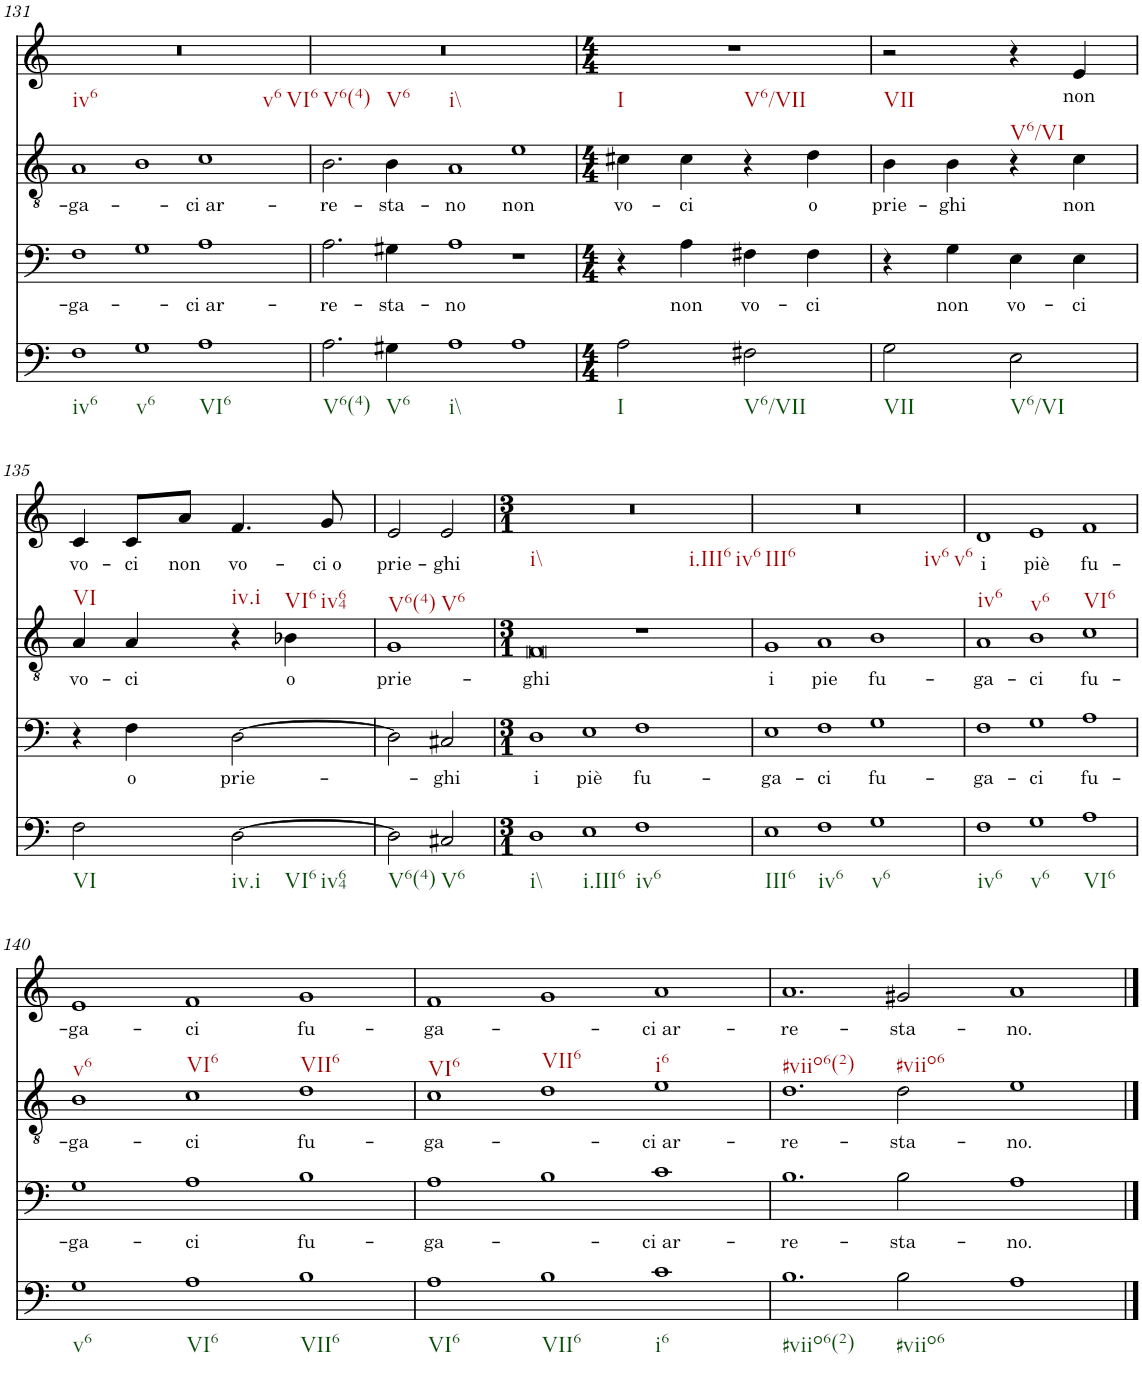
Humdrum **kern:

**kern	**kern	**text	**kern	**text	**kern	**text
*part4	*part3	*part3	*part2	*part2	*part1	*part1
*staff4	*staff3	*staff3	*staff2	*staff2	*staff1	*staff1
*I"unbenannt4	*I"unbenannt3	*	*I"unbenannt2	*	*I"unbenannt1	*
!!LO:PB:g=z
*clefF4	*clefF4	*	*clefGv2	*	*clefG2	*
*k[]	*k[]	*	*k[]	*	*k[]	*
*M3/1	*M3/1	*	*M3/1	*	*M3/1	*
=131	=131	=131	=131	=131	=131	=131
!	!	!	!	!	!LO:TX:b:t=iv6	!
!	!	!	!	!	!LO:TX:b:t=v6	!
!	!	!	!	!	!LO:TX:b:t=VI6	!
!LO:TX:b:t=iv6	!	!	!	!	!	!
!	!	!LO:LY:b	!	!LO:LY:b	!	!
1F	1F	ga-	1A	ga-	0.r	.
!LO:TX:b:t=v6	!	!	!	!	!	!
1G	1G	.	1B	.	.	.
!LO:TX:b:t=VI6	!	!	!	!	!	!
!	!	!LO:LY:b	!	!LO:LY:b	!	!
1A	1A	ci ar-	1c	ci ar-	.	.
=132	=132	=132	=132	=132	=132	=132
!	!	!	!	!	!LO:TX:b:t=V6(4)	!
!	!	!	!	!	!LO:TX:b:t=V6	!
!	!	!	!	!	!LO:TX:b:t=i\\	!
!LO:TX:b:t=V6(4)	!	!	!	!	!	!
!	!	!LO:LY:b	!	!LO:LY:b	!	!
2.A\	2.A\	re-	2.B\	re-	0.r	.
!LO:TX:b:t=V6	!	!	!	!	!	!
!	!	!LO:LY:b	!	!LO:LY:b	!	!
4G#X\	4G#X\	sta-	4B\	sta-	.	.
!LO:TX:b:t=i\\	!	!	!	!	!	!
!	!	!LO:LY:b	!	!LO:LY:b	!	!
1A	1A	no	1A	no	.	.
!	!	!	!	!LO:LY:b	!	!
1A	1r	.	1e	non	.	.
=133	=133	=133	=133	=133	=133	=133
*M4/4	*M4/4	*	*M4/4	*	*M4/4	*
!	!	!	!	!	!LO:TX:b:t=I	!
!	!	!	!	!	!LO:TX:b:t=V6/VII	!
!LO:TX:b:t=I	!	!	!	!	!	!
!	!	!	!	!LO:LY:b	!	!
2A\	4r	.	4c#X\	vo-	1r	.
!	!	!LO:LY:b	!	!LO:LY:b	!	!
.	4A\	non	4c#\	ci	.	.
!LO:TX:b:t=V6/VII	!	!	!	!	!	!
!	!	!LO:LY:b	!	!	!	!
2F#X\	4F#X\	vo-	4r	.	.	.
!	!	!LO:LY:b	!	!LO:LY:b	!	!
.	4F#\	ci	4d\	o	.	.
=134	=134	=134	=134	=134	=134	=134
!	!	!	!	!	!LO:TX:b:t=VII	!
!LO:TX:b:t=VII	!	!	!	!	!	!
!	!	!	!	!LO:LY:b	!	!
2G\	4r	.	4B\	prie-	2r	.
!	!	!LO:LY:b	!	!LO:LY:b	!	!
.	4G\	non	4B\	ghi	.	.
!	!	!	!	!	!LO:TX:b:t=V6/VI	!
!LO:TX:b:t=V6/VI	!	!	!	!	!	!
!	!	!LO:LY:b	!	!	!	!
2E\	4E\	vo-	4r	.	4r	.
!	!	!LO:LY:b	!	!LO:LY:b	!	!LO:LY:b
.	4E\	ci	4c\	non	4e/	non
!!LO:LB:g=z
=135	=135	=135	=135	=135	=135	=135
!	!	!	!	!	!LO:TX:b:t=VI	!
!LO:TX:b:t=VI	!	!	!	!	!	!
!	!	!	!	!LO:LY:b	!	!LO:LY:b
2F\	4r	.	4A/	vo-	4c/	vo-
!	!	!LO:LY:b	!	!LO:LY:b	!	!LO:LY:b
.	4F\	o	4A/	ci	8c/L	ci
!	!	!	!	!	!	!LO:LY:b
.	.	.	.	.	8a/J	non
!	!	!	!	!	!LO:TX:b:t=iv.i	!
!	!	!	!	!	!LO:TX:b:t=VI6	!
!LO:TX:b:t=iv.i	!	!	!	!	!	!
!LO:TX:b:t=VI6	!	!	!	!	!	!
!LO:TX:b:t=iv64	!	!	!	!	!	!
!	!	!LO:LY:b	!	!	!	!LO:LY:b
[2D\	[2D\	prie-	4r	.	4.f/	vo-
!	!	!	!	!LO:LY:b	!	!
.	.	.	4B-X\	o	.	.
!	!	!	!	!	!LO:TX:b:t=iv64	!
!	!	!	!	!	!	!LO:LY:b
.	.	.	.	.	8g/	ci o
=136	=136	=136	=136	=136	=136	=136
!	!	!	!	!	!LO:TX:b:t=V6(4)	!
!LO:TX:b:t=V6(4)	!	!	!	!	!	!
!	!	!	!	!LO:LY:b	!	!LO:LY:b
2D\]	2D\]	.	1G	prie-	2e/	prie-
!	!	!	!	!	!LO:TX:b:t=V6	!
!LO:TX:b:t=V6	!	!	!	!	!	!
!	!	!LO:LY:b	!	!	!	!LO:LY:b
2C#X/	2C#X/	ghi	.	.	2e/	ghi
=137	=137	=137	=137	=137	=137	=137
*M3/1	*M3/1	*	*M3/1	*	*M3/1	*
!	!	!	!	!	!LO:TX:b:t=i\\	!
!	!	!	!	!	!LO:TX:b:t=i.III6	!
!	!	!	!	!	!LO:TX:b:t=iv6	!
!LO:TX:b:t=i\\	!	!	!	!	!	!
!	!	!LO:LY:b	!	!LO:LY:b	!	!
1D	1D	i	0F	ghi	0.r	.
!LO:TX:b:t=i.III6	!	!	!	!	!	!
!	!	!LO:LY:b	!	!	!	!
1E	1E	piè	.	.	.	.
!LO:TX:b:t=iv6	!	!	!	!	!	!
!	!	!LO:LY:b	!	!	!	!
1F	1F	fu-	1r	.	.	.
=138	=138	=138	=138	=138	=138	=138
!	!	!	!	!	!LO:TX:b:t=III6	!
!	!	!	!	!	!LO:TX:b:t=iv6	!
!	!	!	!	!	!LO:TX:b:t=v6	!
!LO:TX:b:t=III6	!	!	!	!	!	!
!	!	!LO:LY:b	!	!LO:LY:b	!	!
1E	1E	ga-	1G	i	0.r	.
!LO:TX:b:t=iv6	!	!	!	!	!	!
!	!	!LO:LY:b	!	!LO:LY:b	!	!
1F	1F	ci	1A	pie	.	.
!LO:TX:b:t=v6	!	!	!	!	!	!
!	!	!LO:LY:b	!	!LO:LY:b	!	!
1G	1G	fu-	1B	fu-	.	.
=139	=139	=139	=139	=139	=139	=139
!	!	!	!	!	!LO:TX:b:t=iv6	!
!LO:TX:b:t=iv6	!	!	!	!	!	!
!	!	!LO:LY:b	!	!LO:LY:b	!	!LO:LY:b
1F	1F	ga-	1A	ga-	1d	i
!	!	!	!	!	!LO:TX:b:t=v6	!
!LO:TX:b:t=v6	!	!	!	!	!	!
!	!	!LO:LY:b	!	!LO:LY:b	!	!LO:LY:b
1G	1G	ci	1B	ci	1e	piè
!	!	!	!	!	!LO:TX:b:t=VI6	!
!LO:TX:b:t=VI6	!	!	!	!	!	!
!	!	!LO:LY:b	!	!LO:LY:b	!	!LO:LY:b
1A	1A	fu-	1c	fu-	1f	fu-
!!LO:LB:g=z
=140	=140	=140	=140	=140	=140	=140
!	!	!	!	!	!LO:TX:b:t=v6	!
!LO:TX:b:t=v6	!	!	!	!	!	!
!	!	!LO:LY:b	!	!LO:LY:b	!	!LO:LY:b
1G	1G	ga-	1B	ga-	1e	ga-
!	!	!	!	!	!LO:TX:b:t=VI6	!
!LO:TX:b:t=VI6	!	!	!	!	!	!
!	!	!LO:LY:b	!	!LO:LY:b	!	!LO:LY:b
1A	1A	ci	1c	ci	1f	ci
!	!	!	!	!	!LO:TX:b:t=VII6	!
!LO:TX:b:t=VII6	!	!	!	!	!	!
!	!	!LO:LY:b	!	!LO:LY:b	!	!LO:LY:b
1B	1B	fu-	1d	fu-	1g	fu-
=141	=141	=141	=141	=141	=141	=141
!	!	!	!	!	!LO:TX:b:t=VI6	!
!LO:TX:b:t=VI6	!	!	!	!	!	!
!	!	!LO:LY:b	!	!LO:LY:b	!	!LO:LY:b
1A	1A	ga-	1c	ga-	1f	ga-
!	!	!	!	!	!LO:TX:b:t=VII6	!
!LO:TX:b:t=VII6	!	!	!	!	!	!
1B	1B	.	1d	.	1g	.
!	!	!	!	!	!LO:TX:b:t=i6	!
!LO:TX:b:t=i6	!	!	!	!	!	!
!	!	!LO:LY:b	!	!LO:LY:b	!	!LO:LY:b
1c	1c	ci ar-	1e	ci ar-	1a	ci ar-
=142	=142	=142	=142	=142	=142	=142
!	!	!	!	!	!LO:TX:b:t=#viio6(2)	!
!LO:TX:b:t=#viio6(2)	!	!	!	!	!	!
!	!	!LO:LY:b	!	!LO:LY:b	!	!LO:LY:b
1.B	1.B	re-	1.d	re-	1.a	re-
!	!	!	!	!	!LO:TX:b:t=#viio6	!
!LO:TX:b:t=#viio6	!	!	!	!	!	!
!	!	!LO:LY:b	!	!LO:LY:b	!	!LO:LY:b
2B\	2B\	sta-	2d\	sta-	2g#X/	sta-
!	!	!LO:LY:b	!	!LO:LY:b	!	!LO:LY:b
1A	1A	no.	1e	no.	1a	no.
==	==	==	==	==	==	==
*-	*-	*-	*-	*-	*-	*-
